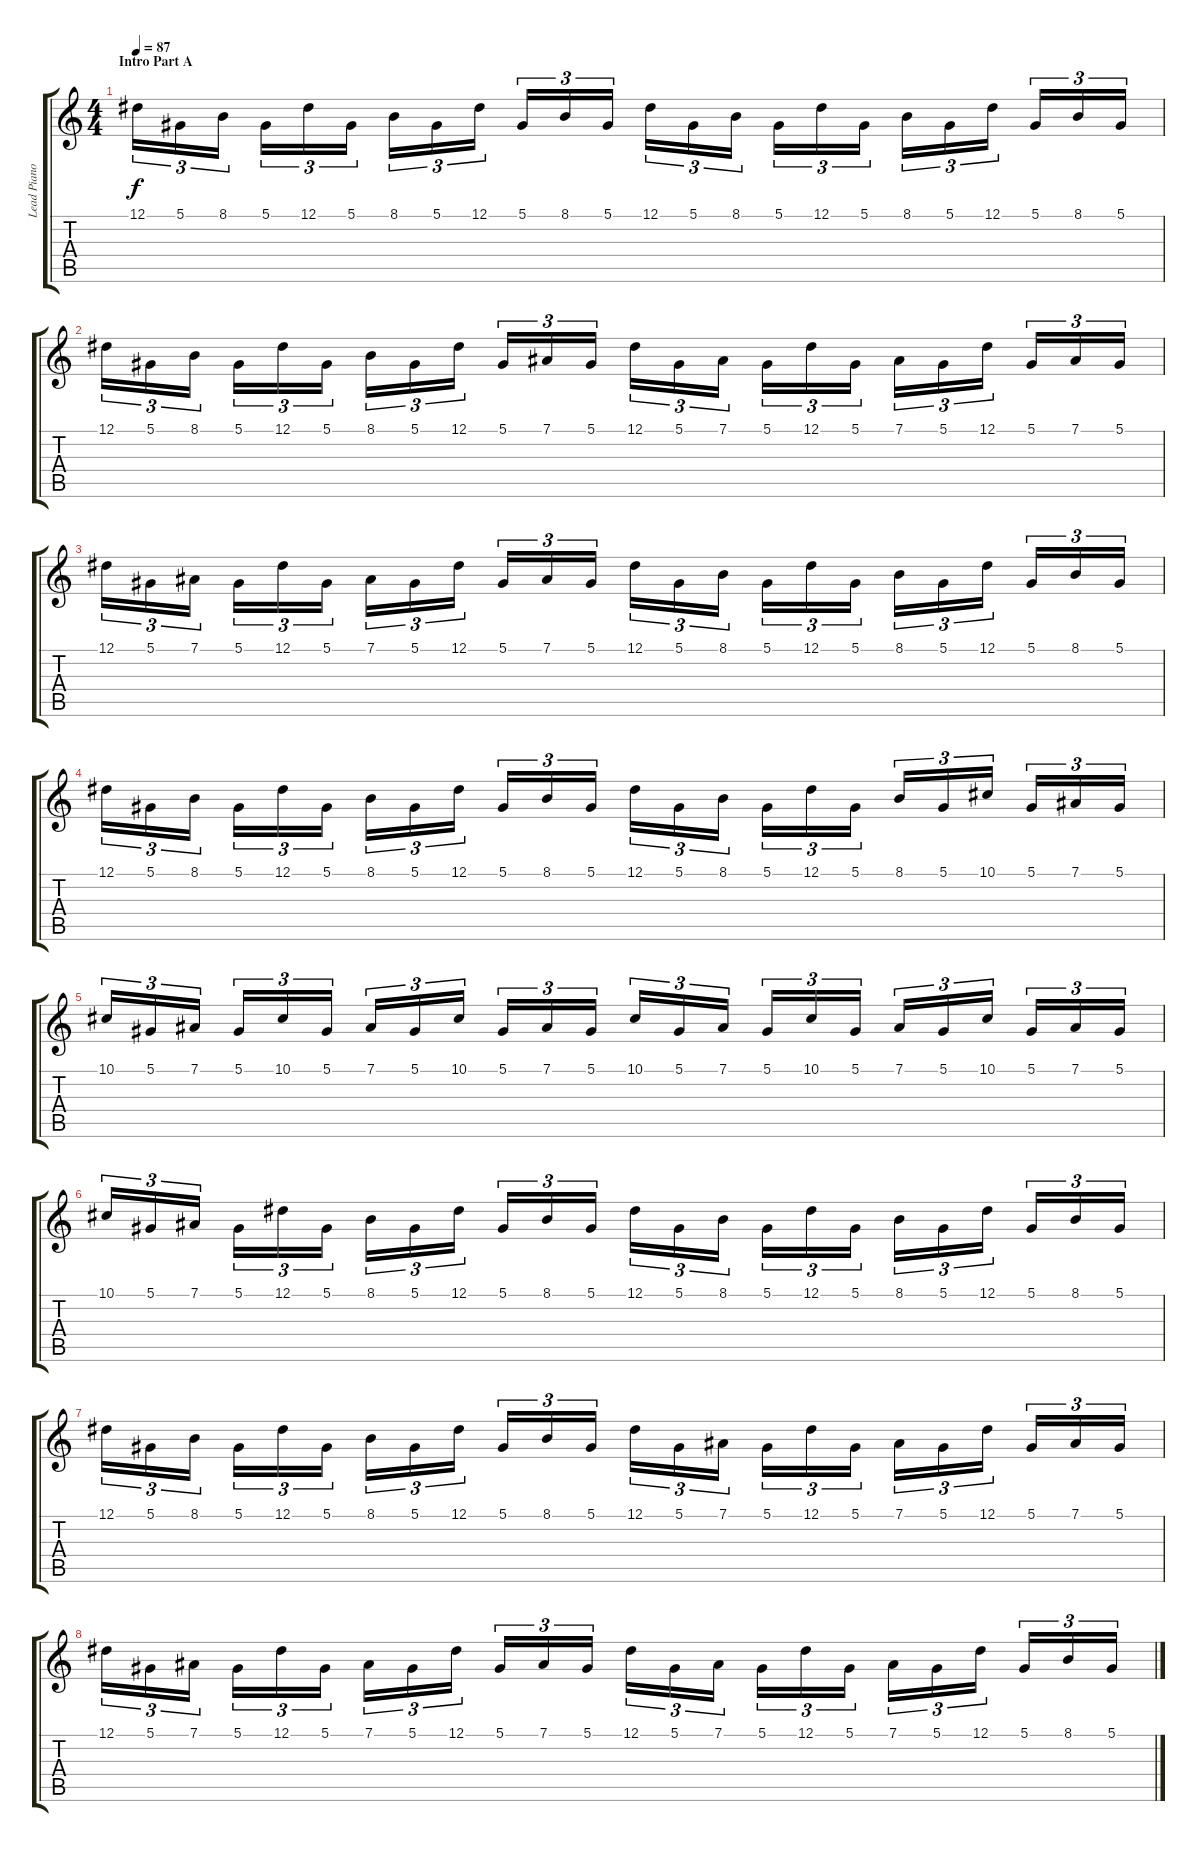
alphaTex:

\track ("Lead Piano (Everton)" "Lead Piano") {instrument acousticgrandpiano}
\staff {score tabs}
\tuning (Eb4 Bb3 Gb3 Db3 Ab2 Eb2) {hide}
\ts (4 4)
\section ("" "Intro Part A")
\tempo 87
\clef g2
\ks c
12.1.16{tu (3 2) dy f instrument acousticgrandpiano} 5.1.16{tu (3 2)} 8.1.16{tu (3 2)} 5.1.16{tu (3 2)} 12.1.16{tu (3 2)} 5.1.16{tu (3 2)} 8.1.16{tu (3 2)} 5.1.16{tu (3 2)} 12.1.16{tu (3 2)} 5.1.16{tu (3 2)} 8.1.16{tu (3 2)} 5.1.16{tu (3 2)} 12.1.16{tu (3 2)} 5.1.16{tu (3 2)} 8.1.16{tu (3 2)} 5.1.16{tu (3 2)} 12.1.16{tu (3 2)} 5.1.16{tu (3 2)} 8.1.16{tu (3 2)} 5.1.16{tu (3 2)} 12.1.16{tu (3 2)} 5.1.16{tu (3 2)} 8.1.16{tu (3 2)} 5.1.16{tu (3 2)} |
12.1.16{tu (3 2)} 5.1.16{tu (3 2)} 8.1.16{tu (3 2)} 5.1.16{tu (3 2)} 12.1.16{tu (3 2)} 5.1.16{tu (3 2)} 8.1.16{tu (3 2)} 5.1.16{tu (3 2)} 12.1.16{tu (3 2)} 5.1.16{tu (3 2)} 7.1.16{tu (3 2)} 5.1.16{tu (3 2)} 12.1.16{tu (3 2)} 5.1.16{tu (3 2)} 7.1.16{tu (3 2)} 5.1.16{tu (3 2)} 12.1.16{tu (3 2)} 5.1.16{tu (3 2)} 7.1.16{tu (3 2)} 5.1.16{tu (3 2)} 12.1.16{tu (3 2)} 5.1.16{tu (3 2)} 7.1.16{tu (3 2)} 5.1.16{tu (3 2)} |
12.1.16{tu (3 2)} 5.1.16{tu (3 2)} 7.1.16{tu (3 2)} 5.1.16{tu (3 2)} 12.1.16{tu (3 2)} 5.1.16{tu (3 2)} 7.1.16{tu (3 2)} 5.1.16{tu (3 2)} 12.1.16{tu (3 2)} 5.1.16{tu (3 2)} 7.1.16{tu (3 2)} 5.1.16{tu (3 2)} 12.1.16{tu (3 2)} 5.1.16{tu (3 2)} 8.1.16{tu (3 2)} 5.1.16{tu (3 2)} 12.1.16{tu (3 2)} 5.1.16{tu (3 2)} 8.1.16{tu (3 2)} 5.1.16{tu (3 2)} 12.1.16{tu (3 2)} 5.1.16{tu (3 2)} 8.1.16{tu (3 2)} 5.1.16{tu (3 2)} |
12.1.16{tu (3 2)} 5.1.16{tu (3 2)} 8.1.16{tu (3 2)} 5.1.16{tu (3 2)} 12.1.16{tu (3 2)} 5.1.16{tu (3 2)} 8.1.16{tu (3 2)} 5.1.16{tu (3 2)} 12.1.16{tu (3 2)} 5.1.16{tu (3 2)} 8.1.16{tu (3 2)} 5.1.16{tu (3 2)} 12.1.16{tu (3 2)} 5.1.16{tu (3 2)} 8.1.16{tu (3 2)} 5.1.16{tu (3 2)} 12.1.16{tu (3 2)} 5.1.16{tu (3 2)} 8.1.16{tu (3 2)} 5.1.16{tu (3 2)} 10.1.16{tu (3 2)} 5.1.16{tu (3 2)} 7.1.16{tu (3 2)} 5.1.16{tu (3 2)} |
10.1.16{tu (3 2)} 5.1.16{tu (3 2)} 7.1.16{tu (3 2)} 5.1.16{tu (3 2)} 10.1.16{tu (3 2)} 5.1.16{tu (3 2)} 7.1.16{tu (3 2)} 5.1.16{tu (3 2)} 10.1.16{tu (3 2)} 5.1.16{tu (3 2)} 7.1.16{tu (3 2)} 5.1.16{tu (3 2)} 10.1.16{tu (3 2)} 5.1.16{tu (3 2)} 7.1.16{tu (3 2)} 5.1.16{tu (3 2)} 10.1.16{tu (3 2)} 5.1.16{tu (3 2)} 7.1.16{tu (3 2)} 5.1.16{tu (3 2)} 10.1.16{tu (3 2)} 5.1.16{tu (3 2)} 7.1.16{tu (3 2)} 5.1.16{tu (3 2)} |
10.1.16{tu (3 2)} 5.1.16{tu (3 2)} 7.1.16{tu (3 2)} 5.1.16{tu (3 2)} 12.1.16{tu (3 2)} 5.1.16{tu (3 2)} 8.1.16{tu (3 2)} 5.1.16{tu (3 2)} 12.1.16{tu (3 2)} 5.1.16{tu (3 2)} 8.1.16{tu (3 2)} 5.1.16{tu (3 2)} 12.1.16{tu (3 2)} 5.1.16{tu (3 2)} 8.1.16{tu (3 2)} 5.1.16{tu (3 2)} 12.1.16{tu (3 2)} 5.1.16{tu (3 2)} 8.1.16{tu (3 2)} 5.1.16{tu (3 2)} 12.1.16{tu (3 2)} 5.1.16{tu (3 2)} 8.1.16{tu (3 2)} 5.1.16{tu (3 2)} |
12.1.16{tu (3 2)} 5.1.16{tu (3 2)} 8.1.16{tu (3 2)} 5.1.16{tu (3 2)} 12.1.16{tu (3 2)} 5.1.16{tu (3 2)} 8.1.16{tu (3 2)} 5.1.16{tu (3 2)} 12.1.16{tu (3 2)} 5.1.16{tu (3 2)} 8.1.16{tu (3 2)} 5.1.16{tu (3 2)} 12.1.16{tu (3 2)} 5.1.16{tu (3 2)} 7.1.16{tu (3 2)} 5.1.16{tu (3 2)} 12.1.16{tu (3 2)} 5.1.16{tu (3 2)} 7.1.16{tu (3 2)} 5.1.16{tu (3 2)} 12.1.16{tu (3 2)} 5.1.16{tu (3 2)} 7.1.16{tu (3 2)} 5.1.16{tu (3 2)} |
12.1.16{tu (3 2)} 5.1.16{tu (3 2)} 7.1.16{tu (3 2)} 5.1.16{tu (3 2)} 12.1.16{tu (3 2)} 5.1.16{tu (3 2)} 7.1.16{tu (3 2)} 5.1.16{tu (3 2)} 12.1.16{tu (3 2)} 5.1.16{tu (3 2)} 7.1.16{tu (3 2)} 5.1.16{tu (3 2)} 12.1.16{tu (3 2)} 5.1.16{tu (3 2)} 7.1.16{tu (3 2)} 5.1.16{tu (3 2)} 12.1.16{tu (3 2)} 5.1.16{tu (3 2)} 7.1.16{tu (3 2)} 5.1.16{tu (3 2)} 12.1.16{tu (3 2)} 5.1.16{tu (3 2)} 8.1.16{tu (3 2)} 5.1.16{tu (3 2)}
